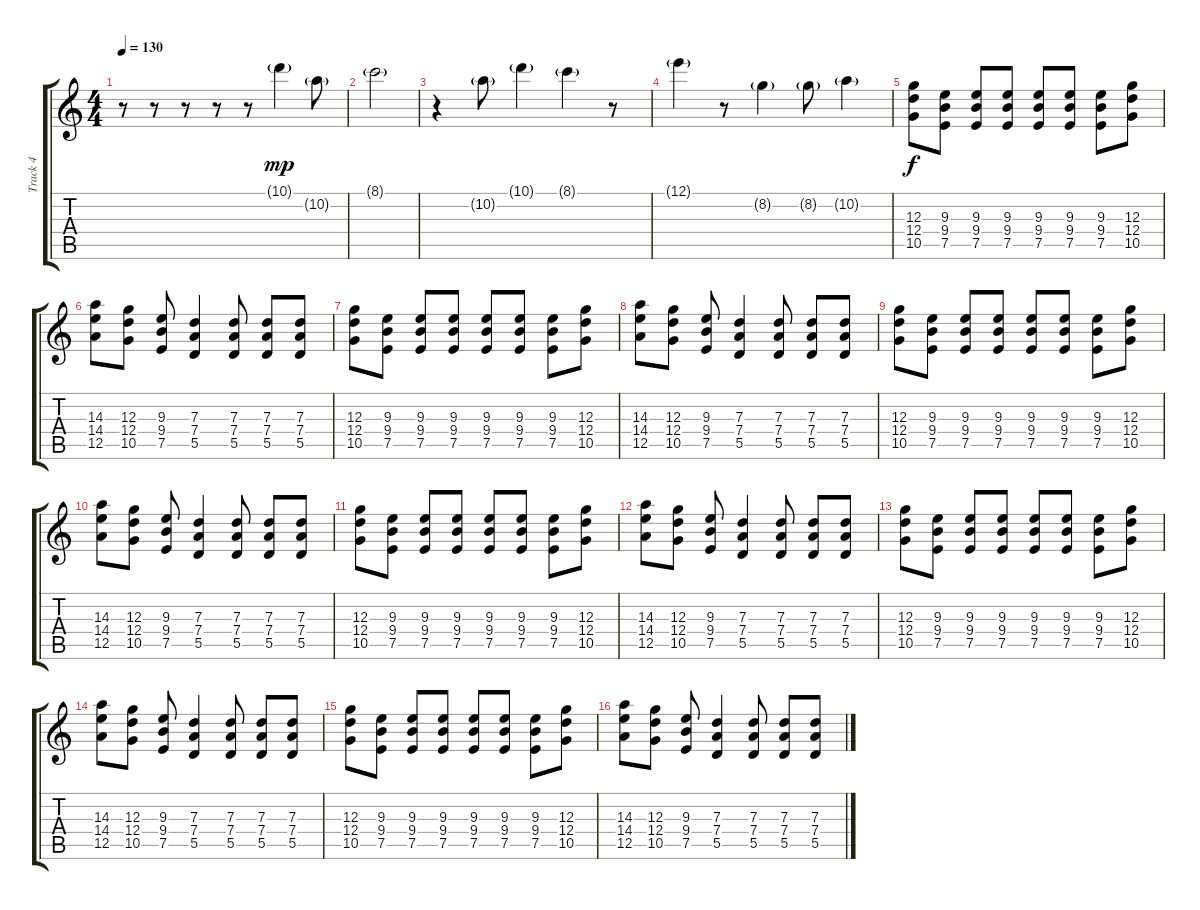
\track ("Track 4" "Track 4") {instrument overdrivenguitar}
\staff {score tabs}
\tuning (E4 B3 G3 D3 A2 E2) {hide}
\ts (4 4)
\tempo 130
\clef g2
\ks c
r.8{dy mp} r.8 r.8 r.8 r.8 10.1{g}.4 10.2{g}.8 |
8.1{g}.2 |
r.4 10.2{g}.8 10.1{g}.4 8.1{g}.4 r.8 |
12.1{g}.4 r.8 8.2{g}.4 8.2{g}.8 10.2{g}.4 |
(12.3 12.4 10.5).8{dy f} (9.3 9.4 7.5).8 (9.3 9.4 7.5).8 (9.3 9.4 7.5).8 (9.3 9.4 7.5).8 (9.3 9.4 7.5).8 (9.3 9.4 7.5).8 (12.3 12.4 10.5).8 |
(14.3 14.4 12.5).8 (12.3 12.4 10.5).8 (9.3 9.4 7.5).8 (7.3 7.4 5.5).4 (7.3 7.4 5.5).8 (7.3 7.4 5.5).8 (7.3 7.4 5.5).8 |
(12.3 12.4 10.5).8 (9.3 9.4 7.5).8 (9.3 9.4 7.5).8 (9.3 9.4 7.5).8 (9.3 9.4 7.5).8 (9.3 9.4 7.5).8 (9.3 9.4 7.5).8 (12.3 12.4 10.5).8 |
(14.3 14.4 12.5).8 (12.3 12.4 10.5).8 (9.3 9.4 7.5).8 (7.3 7.4 5.5).4 (7.3 7.4 5.5).8 (7.3 7.4 5.5).8 (7.3 7.4 5.5).8 |
(12.3 12.4 10.5).8 (9.3 9.4 7.5).8 (9.3 9.4 7.5).8 (9.3 9.4 7.5).8 (9.3 9.4 7.5).8 (9.3 9.4 7.5).8 (9.3 9.4 7.5).8 (12.3 12.4 10.5).8 |
(14.3 14.4 12.5).8 (12.3 12.4 10.5).8 (9.3 9.4 7.5).8 (7.3 7.4 5.5).4 (7.3 7.4 5.5).8 (7.3 7.4 5.5).8 (7.3 7.4 5.5).8 |
(12.3 12.4 10.5).8 (9.3 9.4 7.5).8 (9.3 9.4 7.5).8 (9.3 9.4 7.5).8 (9.3 9.4 7.5).8 (9.3 9.4 7.5).8 (9.3 9.4 7.5).8 (12.3 12.4 10.5).8 |
(14.3 14.4 12.5).8 (12.3 12.4 10.5).8 (9.3 9.4 7.5).8 (7.3 7.4 5.5).4 (7.3 7.4 5.5).8 (7.3 7.4 5.5).8 (7.3 7.4 5.5).8 |
(12.3 12.4 10.5).8 (9.3 9.4 7.5).8 (9.3 9.4 7.5).8 (9.3 9.4 7.5).8 (9.3 9.4 7.5).8 (9.3 9.4 7.5).8 (9.3 9.4 7.5).8 (12.3 12.4 10.5).8 |
(14.3 14.4 12.5).8 (12.3 12.4 10.5).8 (9.3 9.4 7.5).8 (7.3 7.4 5.5).4 (7.3 7.4 5.5).8 (7.3 7.4 5.5).8 (7.3 7.4 5.5).8 |
(12.3 12.4 10.5).8 (9.3 9.4 7.5).8 (9.3 9.4 7.5).8 (9.3 9.4 7.5).8 (9.3 9.4 7.5).8 (9.3 9.4 7.5).8 (9.3 9.4 7.5).8 (12.3 12.4 10.5).8 |
(14.3 14.4 12.5).8 (12.3 12.4 10.5).8 (9.3 9.4 7.5).8 (7.3 7.4 5.5).4 (7.3 7.4 5.5).8 (7.3 7.4 5.5).8 (7.3 7.4 5.5).8
